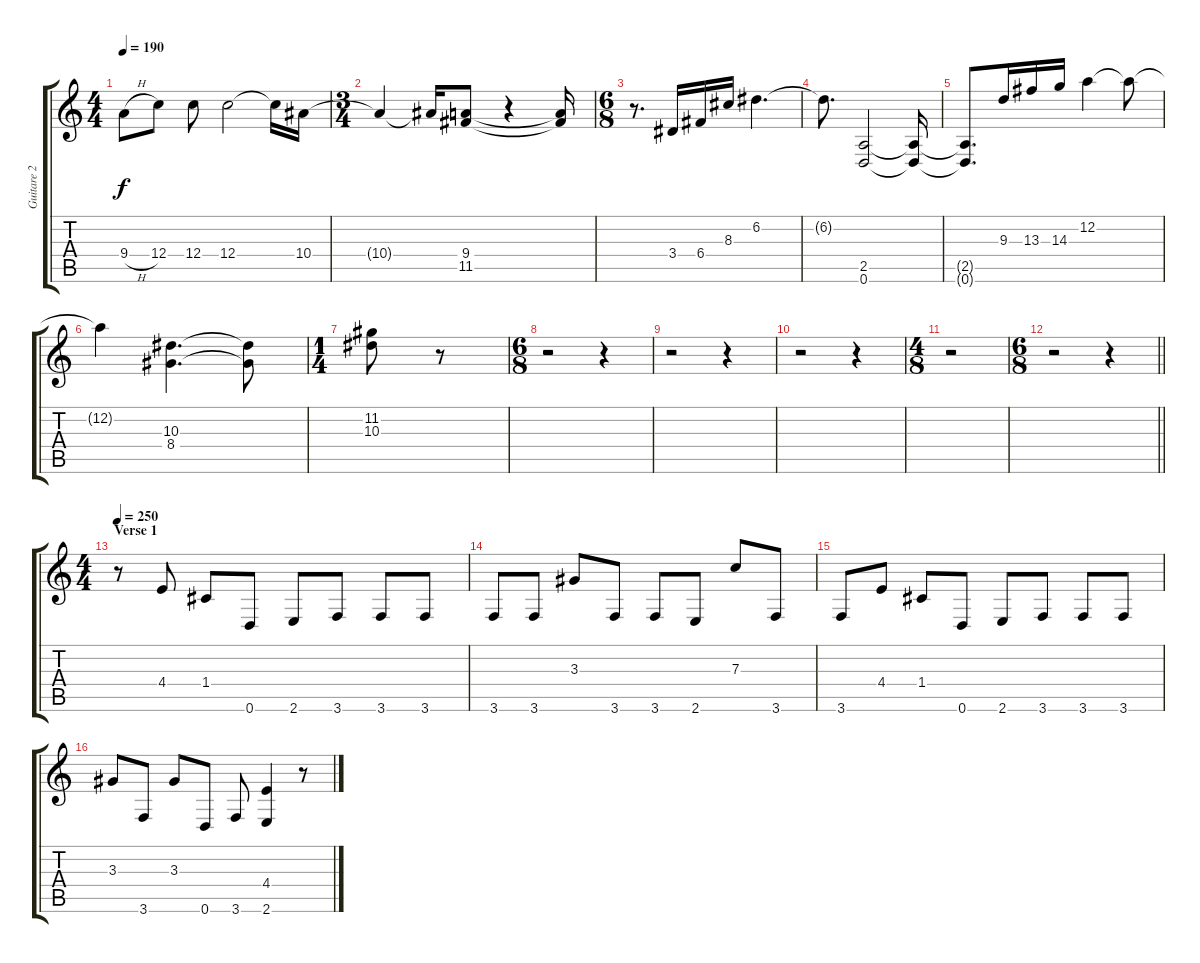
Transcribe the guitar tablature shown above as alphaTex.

\track ("Guitare 2" "Guitare 2") {instrument distortionguitar}
\staff {score tabs}
\tuning (D4 A3 F3 C3 G2 D2) {hide}
\ts (4 4)
\tempo 190
\clef g2
\ks c
9.4{h}.8{dy f} 12.4.8 12.4.8 12.4.2 12.4{t}.16 10.4.16 |
\ts (3 4)
10.4{t}.4 10.4{t}.16 (9.4 11.5).8 r.4 (9.4{t} 11.5{t}).16 |
\ts (6 8)
r.8{d} 3.4.16 6.4.16 8.3.16 6.2.4{d} |
6.2{t}.8{d} (2.5 0.6).2 (2.5{t} 0.6{t}).16 |
(2.5{t} 0.6{t}).8{d} 9.3.16 13.3.16 14.3.16 12.2.4 12.2{t}.8 |
12.2{t}.4 (10.3 8.4).4{d} (10.3{t} 8.4{t}).8 |
\ts (1 4)
(11.2 10.3).8 r.8 |
\ts (6 8)
r.2 r.4 |
r.2 r.4 |
r.2 r.4 |
\ts (4 8)
r.2 |
\ts (6 8)
\barLineRight lightlight
r.2 r.4 |
\ts (4 4)
\section ("" "Verse 1")
\tempo 250
r.8 4.4.8 1.4.8 0.6.8 2.6.8 3.6.8 3.6.8 3.6.8 |
3.6.8 3.6.8 3.3.8 3.6.8 3.6.8 2.6.8 7.3.8 3.6.8 |
3.6.8 4.4.8 1.4.8 0.6.8 2.6.8 3.6.8 3.6.8 3.6.8 |
3.3.8 3.6.8 3.3.8 0.6.8 3.6.8 (4.4 2.6).4 r.8
